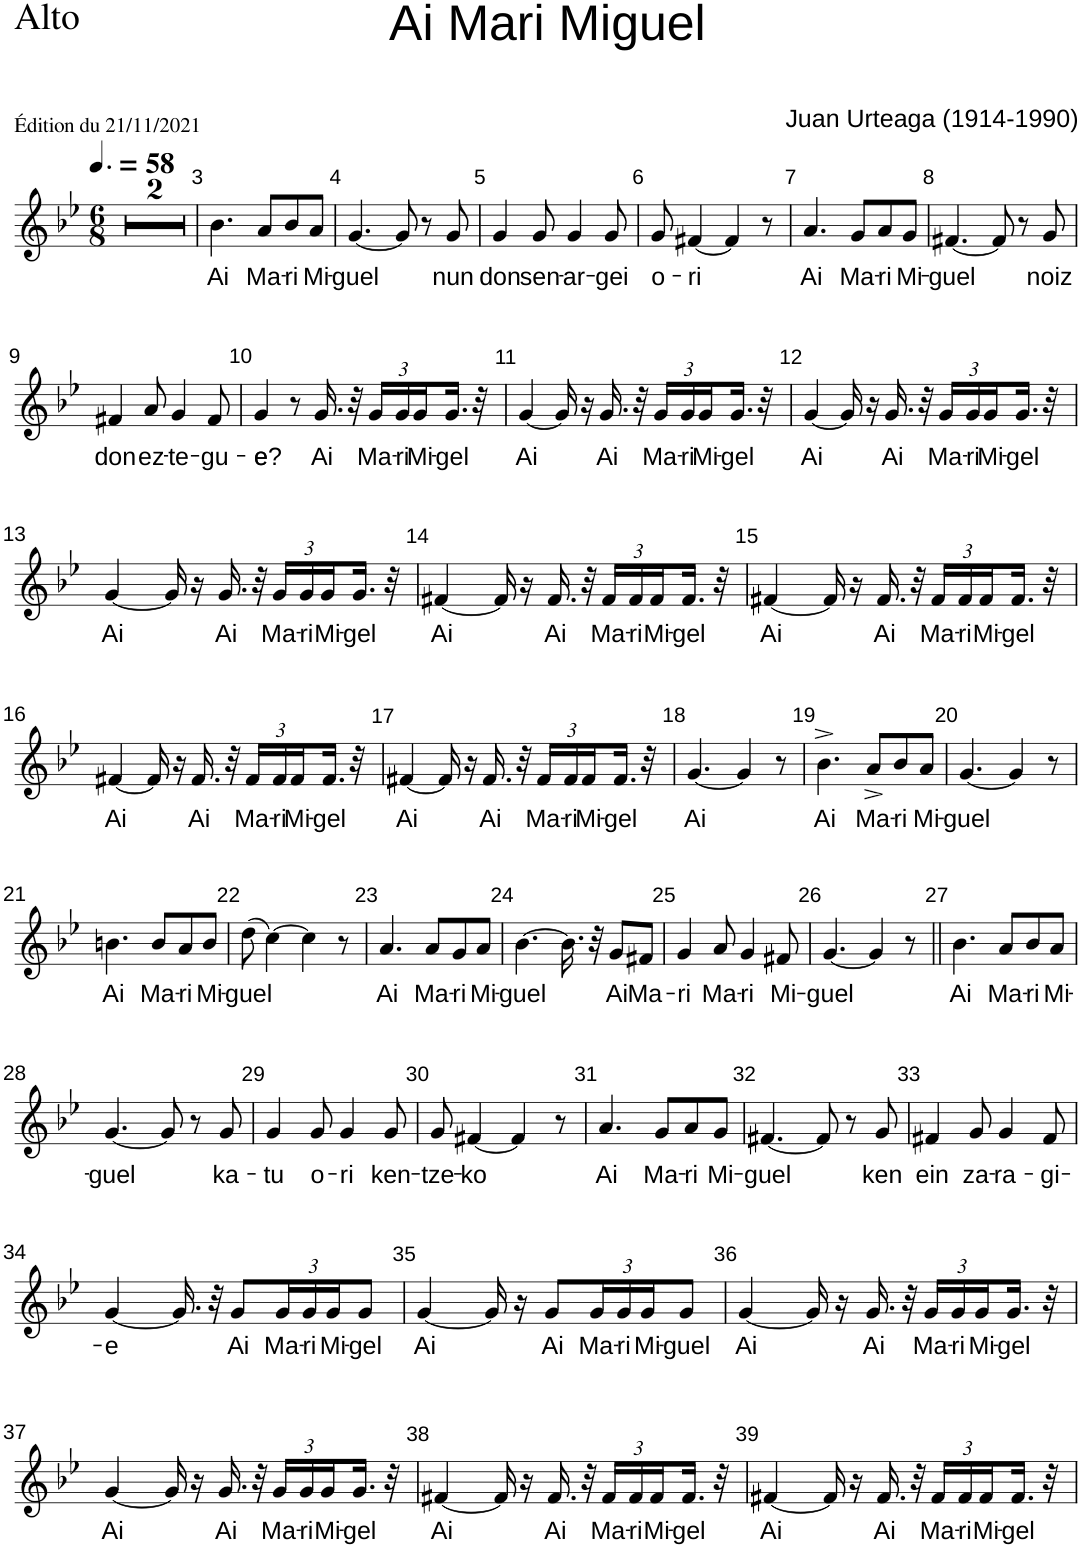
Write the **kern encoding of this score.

**kern	**text
*part1	*part1
*staff1	*staff1
*I"Alto	*
*I'A.	*
*clefG2	*
*k[b-e-]	*
*M6/8	*
*MM87	*
=1	=1
!LO:N:vis=2	!
2.r	.
=2	=2
2.r	.
=3	=3
!	!LO:LY:b
4.b-\	Ai
!	!LO:LY:b
8a/L	Ma-
!	!LO:LY:b
8b-/	-ri
!	!LO:LY:b
8a/J	Mi-
=4	=4
!	!LO:LY:b
[4.g/	-guel
8g/]	.
8r	.
!	!LO:LY:b
8g/	nun
=5	=5
!	!LO:LY:b
4g/	don
!	!LO:LY:b
8g/	sen-
!	!LO:LY:b
4g/	-ar-
!	!LO:LY:b
8g/	-gei
=6	=6
!	!LO:LY:b
8g/	o-
!	!LO:LY:b
[4f#X/	-ri
4f#/]	.
8r	.
=7	=7
!	!LO:LY:b
4.a/	Ai
!	!LO:LY:b
8g/L	Ma-
!	!LO:LY:b
8a/	-ri
!	!LO:LY:b
8g/J	Mi-
=8	=8
!	!LO:LY:b
[4.f#X/	-guel
8f#/]	.
8r	.
!	!LO:LY:b
8g/	noiz
!!LO:LB:g=z
=9	=9
!	!LO:LY:b
4f#X/	don
!	!LO:LY:b
8a/	ez-
!	!LO:LY:b
4g/	-te-
!	!LO:LY:b
8f#/	-gu-
=10	=10
!	!LO:LY:b
4g/	-e?
8r	.
!	!LO:LY:b
16.g/	Ai
32r	.
*Xbrackettup	*
!	!LO:LY:b
24g/LL	Ma-
!	!LO:LY:b
24g/	-ri
!	!LO:LY:b
24g/	Mi-
!	!LO:LY:b
16.g/JJ	-gel
32r	.
=11	=11
!	!LO:LY:b
[4g/	Ai
16g/]	.
16r	.
!	!LO:LY:b
16.g/	Ai
32r	.
!	!LO:LY:b
24g/LL	Ma-
!	!LO:LY:b
24g/	-ri
!	!LO:LY:b
24g/	Mi-
!	!LO:LY:b
16.g/JJ	-gel
32r	.
=12	=12
!	!LO:LY:b
[4g/	Ai
16g/]	.
16r	.
!	!LO:LY:b
16.g/	Ai
32r	.
!	!LO:LY:b
24g/LL	Ma-
!	!LO:LY:b
24g/	-ri
!	!LO:LY:b
24g/	Mi-
!	!LO:LY:b
16.g/JJ	-gel
32r	.
!!LO:LB:g=z
=13	=13
!	!LO:LY:b
[4g/	Ai
16g/]	.
16r	.
!	!LO:LY:b
16.g/	Ai
32r	.
!	!LO:LY:b
24g/LL	Ma-
!	!LO:LY:b
24g/	-ri
!	!LO:LY:b
24g/	Mi-
!	!LO:LY:b
16.g/JJ	-gel
32r	.
=14	=14
!	!LO:LY:b
[4f#X/	Ai
16f#/]	.
16r	.
!	!LO:LY:b
16.f#/	Ai
32r	.
!	!LO:LY:b
24f#/LL	Ma-
!	!LO:LY:b
24f#/	-ri
!	!LO:LY:b
24f#/	Mi-
!	!LO:LY:b
16.f#/JJ	-gel
32r	.
=15	=15
!	!LO:LY:b
[4f#X/	Ai
16f#/]	.
16r	.
!	!LO:LY:b
16.f#/	Ai
32r	.
!	!LO:LY:b
24f#/LL	Ma-
!	!LO:LY:b
24f#/	-ri
!	!LO:LY:b
24f#/	Mi-
!	!LO:LY:b
16.f#/JJ	-gel
32r	.
!!LO:LB:g=z
=16	=16
!	!LO:LY:b
[4f#X/	Ai
16f#/]	.
16r	.
!	!LO:LY:b
16.f#/	Ai
32r	.
!	!LO:LY:b
24f#/LL	Ma-
!	!LO:LY:b
24f#/	-ri
!	!LO:LY:b
24f#/	Mi-
!	!LO:LY:b
16.f#/JJ	-gel
32r	.
=17	=17
!	!LO:LY:b
[4f#X/	Ai
16f#/]	.
16r	.
!	!LO:LY:b
16.f#/	Ai
32r	.
!	!LO:LY:b
24f#/LL	Ma-
!	!LO:LY:b
24f#/	-ri
!	!LO:LY:b
24f#/	Mi-
!	!LO:LY:b
16.f#/JJ	-gel
32r	.
=18	=18
!	!LO:LY:b
[4.g/	-Ai
4g/]	.
8r	.
=19	=19
!	!LO:LY:b
4.b-^\	Ai
!	!LO:LY:b
8a^/L	Ma-
!	!LO:LY:b
8b-/	-ri
!	!LO:LY:b
8a/J	Mi-
=20	=20
!	!LO:LY:b
[4.g/	-guel
4g/]	.
8r	.
!!LO:LB:g=z
=21	=21
!	!LO:LY:b
4.bn\	Ai
!	!LO:LY:b
8b/L	Ma-
!	!LO:LY:b
8a/	-ri
!	!LO:LY:b
8b/J	Mi-
=22	=22
!	!LO:LY:b
(8dd\	-guel
[4cc\)	.
4cc\]	.
8r	.
=23	=23
!	!LO:LY:b
4.a/	Ai
!	!LO:LY:b
8a/L	Ma-
!	!LO:LY:b
8g/	-ri
!	!LO:LY:b
8a/J	Mi-
=24	=24
!	!LO:LY:b
[4.b-\	-guel
16.b-\]	.
32r	.
!	!LO:LY:b
8g/L	Ai
!	!LO:LY:b
8f#X/J	Ma-
=25	=25
!	!LO:LY:b
4g/	-ri
!	!LO:LY:b
8a/	Ma-
!	!LO:LY:b
4g/	-ri
!	!LO:LY:b
8f#X/	Mi-
=26	=26
!	!LO:LY:b
[4.g/	-guel
4g/]	.
8r	.
=27||	=27||
!	!LO:LY:b
4.b-\	Ai
!	!LO:LY:b
8a/L	Ma-
!	!LO:LY:b
8b-/	-ri
!	!LO:LY:b
8a/J	Mi-
!!LO:LB:g=z
=28	=28
!	!LO:LY:b
[4.g/	-guel
8g/]	.
8r	.
!	!LO:LY:b
8g/	ka-
=29	=29
!	!LO:LY:b
4g/	-tu
!	!LO:LY:b
8g/	o-
!	!LO:LY:b
4g/	-ri
!	!LO:LY:b
8g/	ken-
=30	=30
!	!LO:LY:b
8g/	-tze-
!	!LO:LY:b
[4f#X/	-ko
4f#/]	.
8r	.
=31	=31
!	!LO:LY:b
4.a/	Ai
!	!LO:LY:b
8g/L	Ma-
!	!LO:LY:b
8a/	-ri
!	!LO:LY:b
8g/J	Mi-
=32	=32
!	!LO:LY:b
[4.f#X/	-guel
8f#/]	.
8r	.
!	!LO:LY:b
8g/	ken
=33	=33
!	!LO:LY:b
4f#X/	ein
!	!LO:LY:b
8g/	za-
!	!LO:LY:b
4g/	-ra-
!	!LO:LY:b
8f#/	-gi-
!!LO:LB:g=z
=34	=34
!	!LO:LY:b
[4g/	-e
16.g/]	.
32r	.
!	!LO:LY:b
8g/L	Ai
!	!LO:LY:b
24g/L	Ma-
!	!LO:LY:b
24g/	-ri
!	!LO:LY:b
24g/J	Mi-
!	!LO:LY:b
8g/J	-gel
=35	=35
!	!LO:LY:b
[4g/	Ai
16g/]	.
16r	.
!	!LO:LY:b
8g/L	Ai
!	!LO:LY:b
24g/L	Ma-
!	!LO:LY:b
24g/	-ri
!	!LO:LY:b
24g/J	Mi-
!	!LO:LY:b
8g/J	-guel
=36	=36
!	!LO:LY:b
[4g/	Ai
16g/]	.
16r	.
!	!LO:LY:b
16.g/	Ai
32r	.
!	!LO:LY:b
24g/LL	Ma-
!	!LO:LY:b
24g/	-ri
!	!LO:LY:b
24g/	Mi-
!	!LO:LY:b
16.g/JJ	-gel
32r	.
!!LO:LB:g=z
=37	=37
!	!LO:LY:b
[4g/	Ai
16g/]	.
16r	.
!	!LO:LY:b
16.g/	Ai
32r	.
!	!LO:LY:b
24g/LL	Ma-
!	!LO:LY:b
24g/	-ri
!	!LO:LY:b
24g/	Mi-
!	!LO:LY:b
16.g/JJ	-gel
32r	.
=38	=38
!	!LO:LY:b
[4f#X/	Ai
16f#/]	.
16r	.
!	!LO:LY:b
16.f#/	Ai
32r	.
!	!LO:LY:b
24f#/LL	Ma-
!	!LO:LY:b
24f#/	-ri
!	!LO:LY:b
24f#/	Mi-
!	!LO:LY:b
16.f#/JJ	-gel
32r	.
=	=
*-	*-
